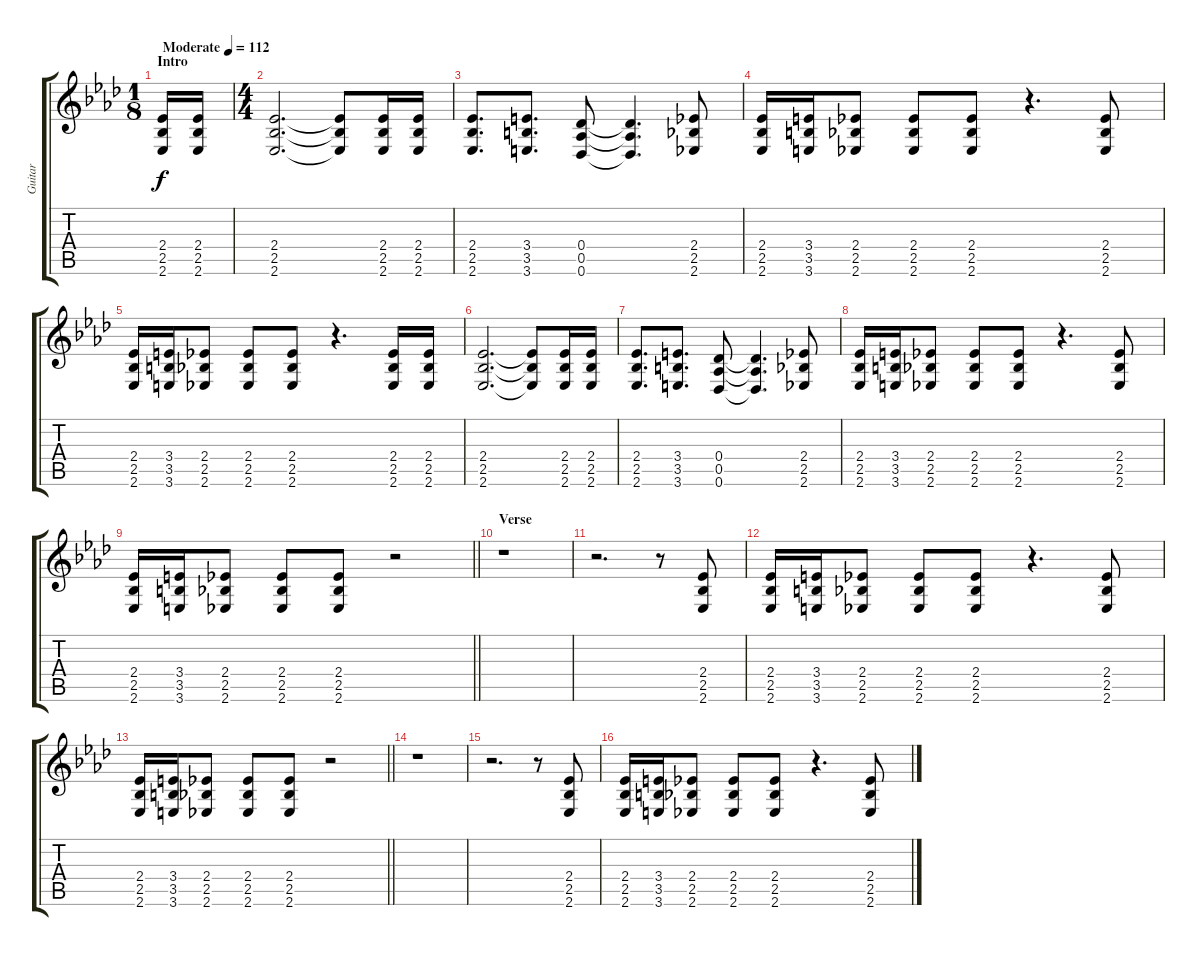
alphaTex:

\track ("Guitar" "Guitar") {instrument distortionguitar}
\staff {score tabs}
\tuning (Eb4 Bb3 Gb3 Db3 Ab2 Db2) {hide}
\ts (1 8)
\section ("" "Intro")
\tempo (112 "Moderate")
\clef g2
\ks ab
(2.4 2.5 2.6).16{dy f instrument distortionguitar} (2.4 2.5 2.6).16 |
\ts (4 4)
(2.4 2.5 2.6).2{d} (2.4{t} 2.5{t} 2.6{t}).8 (2.4 2.5 2.6).16 (2.4 2.5 2.6).16 |
(2.4 2.5 2.6).8{d} (3.4 3.5 3.6).8{d} (0.4 0.5 0.6).8 (0.4{t} 0.5{t} 0.6{t}).4{d} (2.4 2.5 2.6).8 |
(2.4 2.5 2.6).16 (3.4 3.5 3.6).16 (2.4 2.5 2.6).8 (2.4 2.5 2.6).8 (2.4 2.5 2.6).8 r.4{d} (2.4 2.5 2.6).8 |
(2.4 2.5 2.6).16 (3.4 3.5 3.6).16 (2.4 2.5 2.6).8 (2.4 2.5 2.6).8 (2.4 2.5 2.6).8 r.4{d} (2.4 2.5 2.6).16 (2.4 2.5 2.6).16 |
(2.4 2.5 2.6).2{d} (2.4{t} 2.5{t} 2.6{t}).8 (2.4 2.5 2.6).16 (2.4 2.5 2.6).16 |
(2.4 2.5 2.6).8{d} (3.4 3.5 3.6).8{d} (0.4 0.5 0.6).8 (0.4{t} 0.5{t} 0.6{t}).4{d} (2.4 2.5 2.6).8 |
(2.4 2.5 2.6).16 (3.4 3.5 3.6).16 (2.4 2.5 2.6).8 (2.4 2.5 2.6).8 (2.4 2.5 2.6).8 r.4{d} (2.4 2.5 2.6).8 |
\barLineRight lightlight
(2.4 2.5 2.6).16 (3.4 3.5 3.6).16 (2.4 2.5 2.6).8 (2.4 2.5 2.6).8 (2.4 2.5 2.6).8 r.2 |
\section ("" "Verse")
r.1 |
r.2{d} r.8 (2.4 2.5 2.6).8 |
(2.4 2.5 2.6).16 (3.4 3.5 3.6).16 (2.4 2.5 2.6).8 (2.4 2.5 2.6).8 (2.4 2.5 2.6).8 r.4{d} (2.4 2.5 2.6).8 |
\barLineRight lightlight
(2.4 2.5 2.6).16 (3.4 3.5 3.6).16 (2.4 2.5 2.6).8 (2.4 2.5 2.6).8 (2.4 2.5 2.6).8 r.2 |
r.1 |
r.2{d} r.8 (2.4 2.5 2.6).8 |
(2.4 2.5 2.6).16 (3.4 3.5 3.6).16 (2.4 2.5 2.6).8 (2.4 2.5 2.6).8 (2.4 2.5 2.6).8 r.4{d} (2.4 2.5 2.6).8
